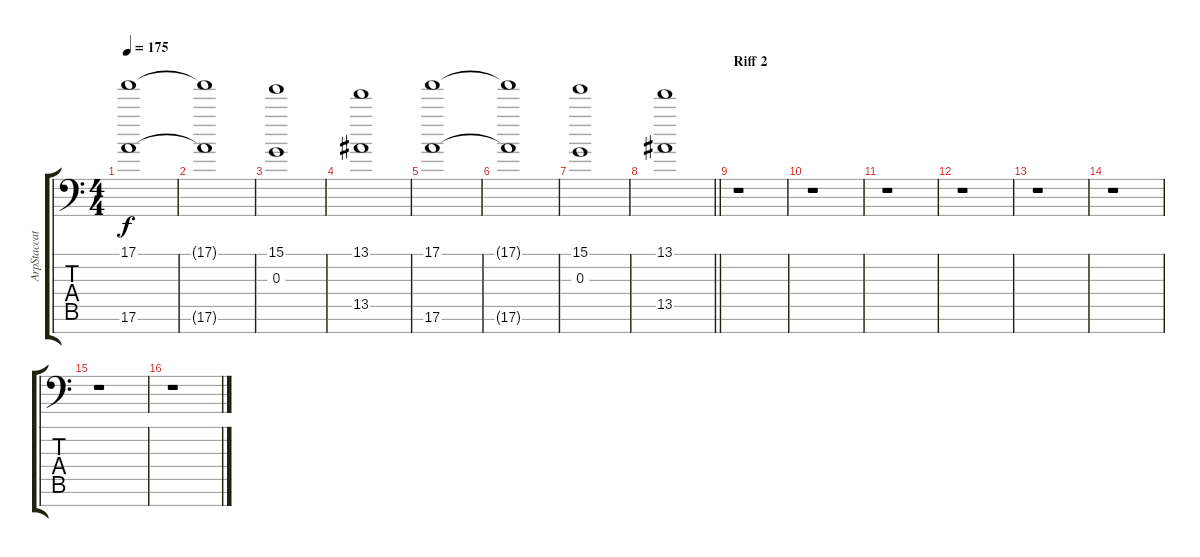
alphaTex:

\track ("ArpStaccat" "ArpStaccat") {instrument slapbass2}
\staff {score tabs}
\tuning (E4 B3 G3 D3 A2 E2 C-1) {hide}
\ts (4 4)
\tempo 175
\clef f4
\ks c
(17.1 17.6).1{dy f} |
(17.1{t} 17.6{t}).1 |
(15.1 0.3).1 |
(13.1 13.5).1 |
(17.1 17.6).1 |
(17.1{t} 17.6{t}).1 |
(15.1 0.3).1 |
\barLineRight lightlight
(13.1 13.5).1 |
\section ("" "Riff 2")
r.1 |
r.1 |
r.1 |
r.1 |
r.1 |
r.1 |
r.1 |
r.1
